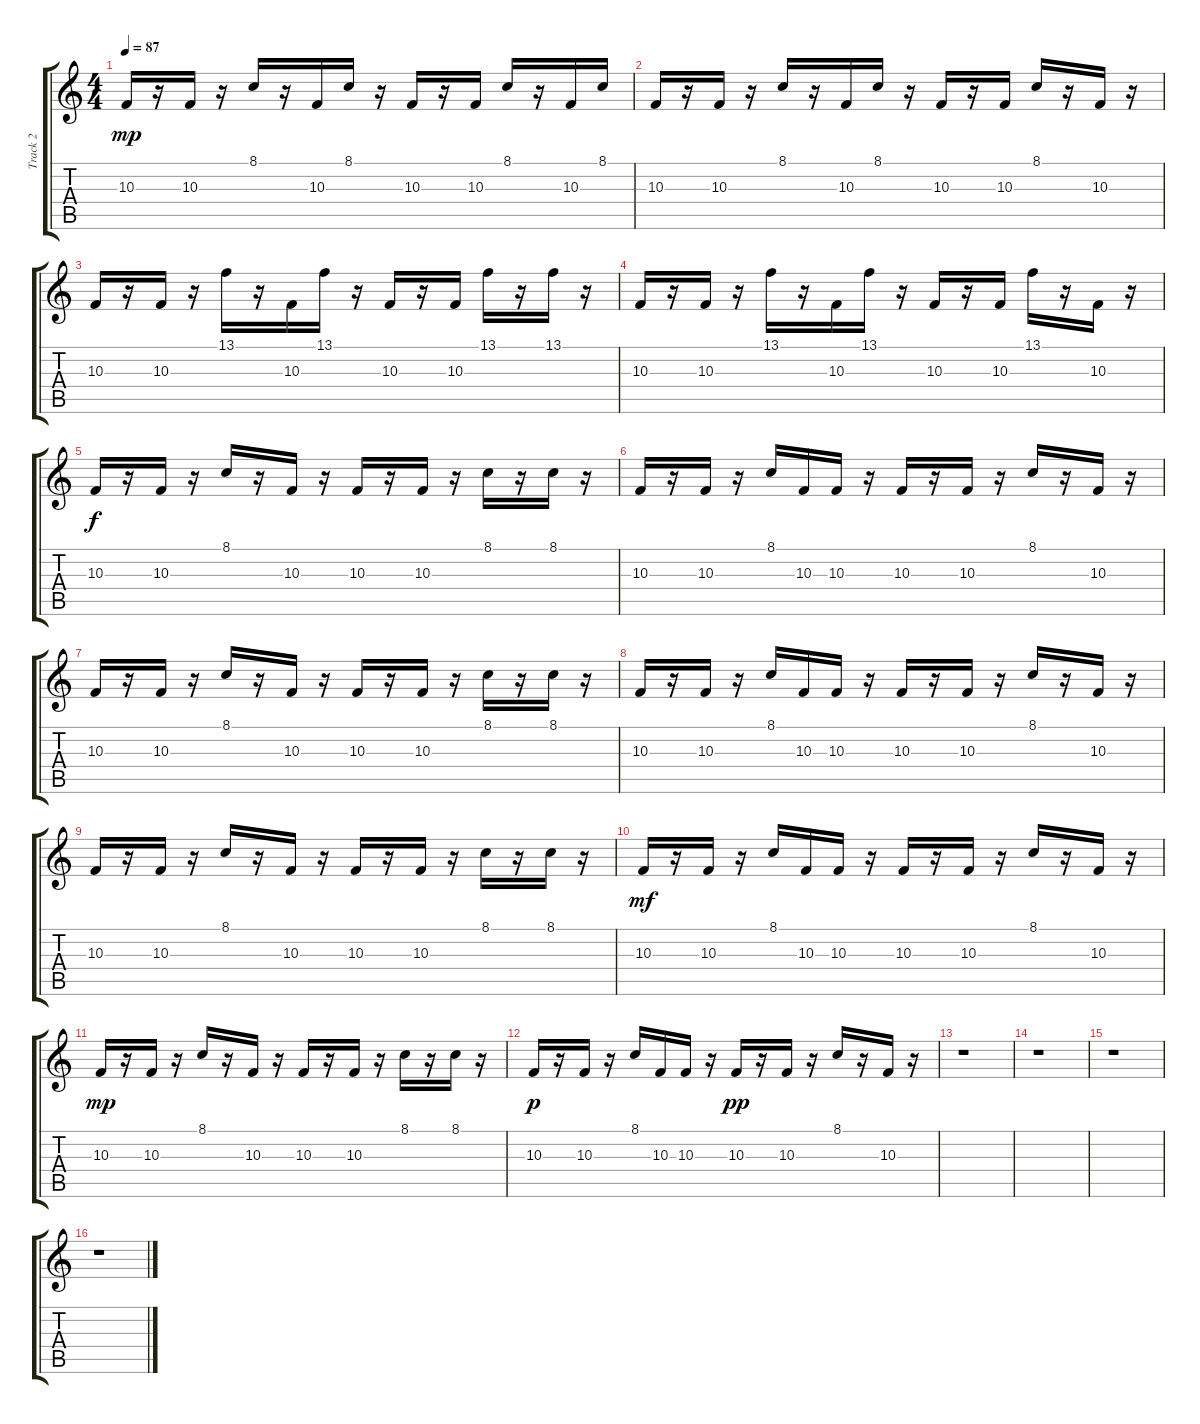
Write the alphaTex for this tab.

\track ("Track 2" "Track 2") {instrument ocarina}
\staff {score tabs}
\tuning (E4 B3 G3 D3 A2 E2) {hide}
\ts (4 4)
\tempo 87
\clef g2
\ks c
10.3.16{dy mp} r.16 10.3.16 r.16 8.1.16 r.16 10.3.16 8.1.16 r.16 10.3.16 r.16 10.3.16 8.1.16 r.16 10.3.16 8.1.16 |
10.3.16 r.16 10.3.16 r.16 8.1.16 r.16 10.3.16 8.1.16 r.16 10.3.16 r.16 10.3.16 8.1.16 r.16 10.3.16 r.16 |
10.3.16 r.16 10.3.16 r.16 13.1.16 r.16 10.3.16 13.1.16 r.16 10.3.16 r.16 10.3.16 13.1.16 r.16 13.1.16 r.16 |
10.3.16 r.16 10.3.16 r.16 13.1.16 r.16 10.3.16 13.1.16 r.16 10.3.16 r.16 10.3.16 13.1.16 r.16 10.3.16 r.16 |
10.3.16{dy f} r.16 10.3.16 r.16 8.1.16 r.16 10.3.16 r.16 10.3.16 r.16 10.3.16 r.16 8.1.16 r.16 8.1.16 r.16 |
10.3.16 r.16 10.3.16 r.16 8.1.16 10.3.16 10.3.16 r.16 10.3.16 r.16 10.3.16 r.16 8.1.16 r.16 10.3.16 r.16 |
10.3.16 r.16 10.3.16 r.16 8.1.16 r.16 10.3.16 r.16 10.3.16 r.16 10.3.16 r.16 8.1.16 r.16 8.1.16 r.16 |
10.3.16 r.16 10.3.16 r.16 8.1.16 10.3.16 10.3.16 r.16 10.3.16 r.16 10.3.16 r.16 8.1.16 r.16 10.3.16 r.16 |
10.3.16 r.16 10.3.16 r.16 8.1.16 r.16 10.3.16 r.16 10.3.16 r.16 10.3.16 r.16 8.1.16 r.16 8.1.16 r.16 |
10.3.16{dy mf} r.16 10.3.16 r.16 8.1.16 10.3.16 10.3.16 r.16 10.3.16 r.16 10.3.16 r.16 8.1.16 r.16 10.3.16 r.16 |
10.3.16{dy mp} r.16 10.3.16 r.16 8.1.16 r.16 10.3.16 r.16 10.3.16 r.16 10.3.16 r.16 8.1.16 r.16 8.1.16 r.16 |
10.3.16{dy p} r.16 10.3.16 r.16 8.1.16 10.3.16 10.3.16 r.16 10.3.16{dy pp} r.16 10.3.16 r.16 8.1.16 r.16 10.3.16 r.16 |
r.1 |
r.1 |
r.1 |
r.1
